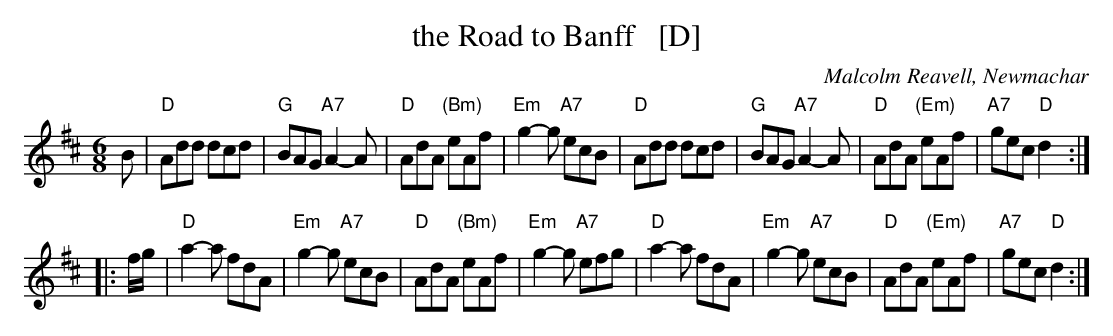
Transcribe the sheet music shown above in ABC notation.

X:1
T: the Road to Banff   [D]
C: Malcolm Reavell, Newmachar
M: 6/8
L: 1/8
K: D
B \
| "D"Add dcd | "G"BAG "A7"A2-A | "D"AdA "(Bm)"eAf | "Em"g2-g "A7"ecB \
| "D"Add dcd | "G"BAG "A7"A2-A | "D"AdA "(Em)"eAf | "A7"gec "D"d2 :|
|: f/g/ \
| "D"a2-a fdA |"Em"g2-g "A7"ecB | "D"AdA "(Bm)"eAf | "Em"g2-g "A7"efg \
| "D"a2-a fdA |"Em"g2-g "A7"ecB | "D"AdA "(Em)"eAf | "A7"gec "D"d2 :|
